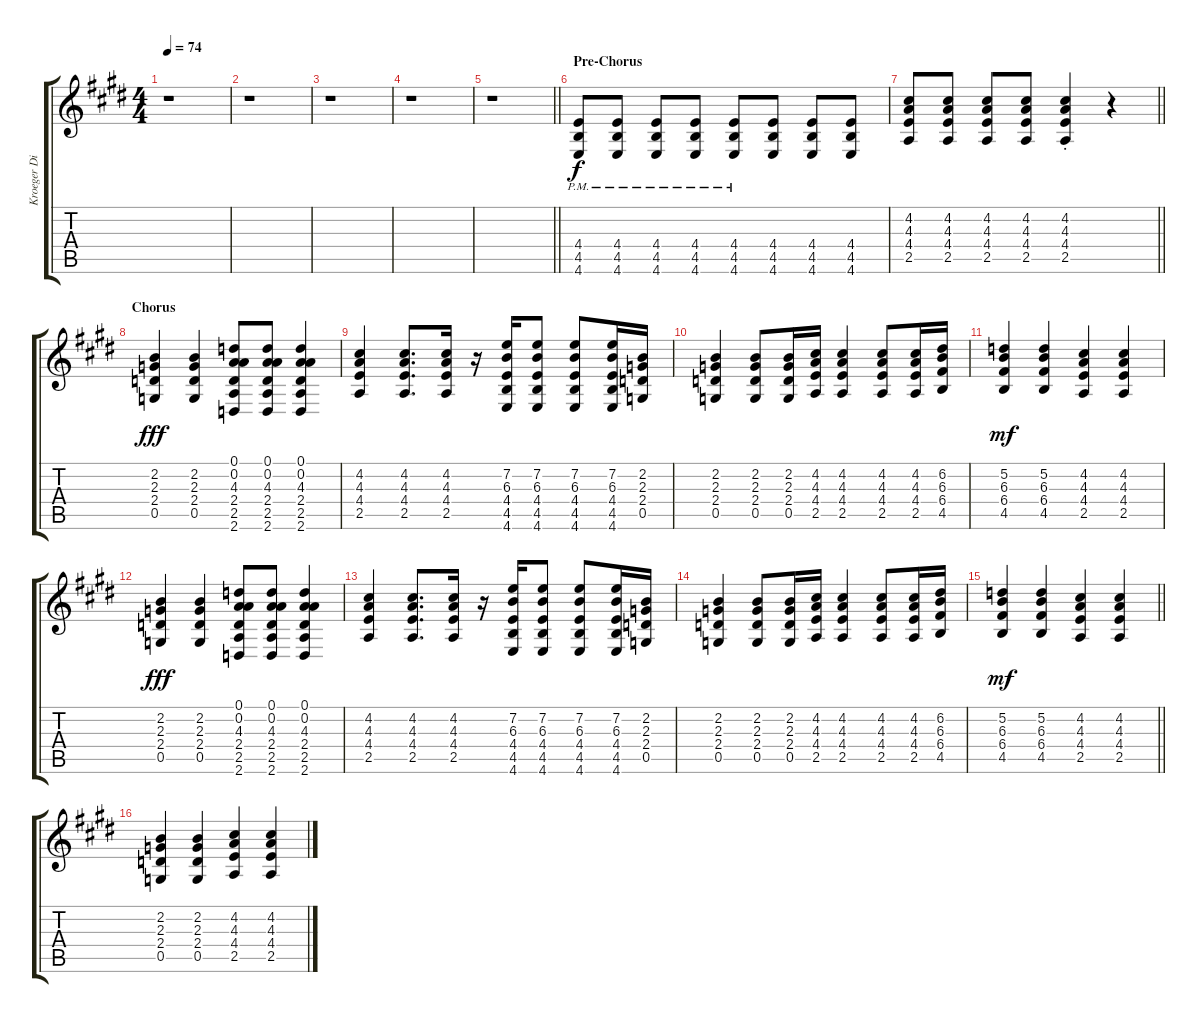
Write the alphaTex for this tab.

\track ("Kroeger Disortion" "Kroeger Di") {instrument distortionguitar}
\staff {score tabs}
\tuning (D4 A3 F3 C3 G2 C2) {hide}
\ts (4 4)
\tempo 74
\clef g2
\ks c#minor
r.1{dy f} |
\ks e
r.1 |
\ks c#minor
r.1 |
\ks e
r.1 |
\barLineRight lightlight
\ks c#minor
r.1 |
\section ("" "Pre-Chorus")
\ks e
(4.4{pm} 4.5{pm} 4.6{pm}).8 (4.4{pm} 4.5{pm} 4.6{pm}).8 (4.4{pm} 4.5{pm} 4.6{pm}).8 (4.4{pm} 4.5{pm} 4.6{pm}).8 (4.4{pm} 4.5{pm} 4.6{pm}).8 (4.4 4.5 4.6).8 (4.4 4.5 4.6).8 (4.4 4.5 4.6).8 |
\barLineRight lightlight
\ks c#minor
(4.2 4.3 4.4 2.5).8 (4.2 4.3 4.4 2.5).8 (4.2 4.3 4.4 2.5).8 (4.2 4.3 4.4 2.5).8 (4.2{st} 4.3{st} 4.4{st} 2.5{st}).4 r.4 |
\section ("" "Chorus")
\ks e
(2.2 2.3 2.4 0.5).4{dy fff} (2.2 2.3 2.4 0.5).4 (0.1 0.2 4.3 2.4 2.5 2.6).8 (0.1 0.2 4.3 2.4 2.5 2.6).8 (0.1 0.2 4.3 2.4 2.5 2.6).4 |
\ks c#minor
(4.2 4.3 4.4 2.5).4 (4.2 4.3 4.4 2.5).8{d} (4.2 4.3 4.4 2.5).16 r.16 (7.2 6.3 4.4 4.5 4.6).16 (7.2 6.3 4.4 4.5 4.6).8 (7.2 6.3 4.4 4.5 4.6).8 (7.2 6.3 4.4 4.5 4.6).16 (2.2 2.3 2.4 0.5).16 |
\ks e
(2.2 2.3 2.4 0.5).4 (2.2 2.3 2.4 0.5).8 (2.2 2.3 2.4 0.5).16 (4.2 4.3 4.4 2.5).16 (4.2 4.3 4.4 2.5).4 (4.2 4.3 4.4 2.5).8 (4.2 4.3 4.4 2.5).16 (6.2 6.3 6.4 4.5).16 |
\ks c#minor
(5.2 6.3 6.4 4.5).4{dy mf} (5.2 6.3 6.4 4.5).4 (4.2 4.3 4.4 2.5).4 (4.2 4.3 4.4 2.5).4 |
\ks e
(2.2 2.3 2.4 0.5).4{dy fff} (2.2 2.3 2.4 0.5).4 (0.1 0.2 4.3 2.4 2.5 2.6).8 (0.1 0.2 4.3 2.4 2.5 2.6).8 (0.1 0.2 4.3 2.4 2.5 2.6).4 |
\ks c#minor
(4.2 4.3 4.4 2.5).4 (4.2 4.3 4.4 2.5).8{d} (4.2 4.3 4.4 2.5).16 r.16 (7.2 6.3 4.4 4.5 4.6).16 (7.2 6.3 4.4 4.5 4.6).8 (7.2 6.3 4.4 4.5 4.6).8 (7.2 6.3 4.4 4.5 4.6).16 (2.2 2.3 2.4 0.5).16 |
\ks e
(2.2 2.3 2.4 0.5).4 (2.2 2.3 2.4 0.5).8 (2.2 2.3 2.4 0.5).16 (4.2 4.3 4.4 2.5).16 (4.2 4.3 4.4 2.5).4 (4.2 4.3 4.4 2.5).8 (4.2 4.3 4.4 2.5).16 (6.2 6.3 6.4 4.5).16 |
\barLineRight lightlight
\ks c#minor
(5.2 6.3 6.4 4.5).4{dy mf} (5.2 6.3 6.4 4.5).4 (4.2 4.3 4.4 2.5).4 (4.2 4.3 4.4 2.5).4 |
\ks e
(2.2 2.3 2.4 0.5).4 (2.2 2.3 2.4 0.5).4 (4.2 4.3 4.4 2.5).4 (4.2 4.3 4.4 2.5).4
